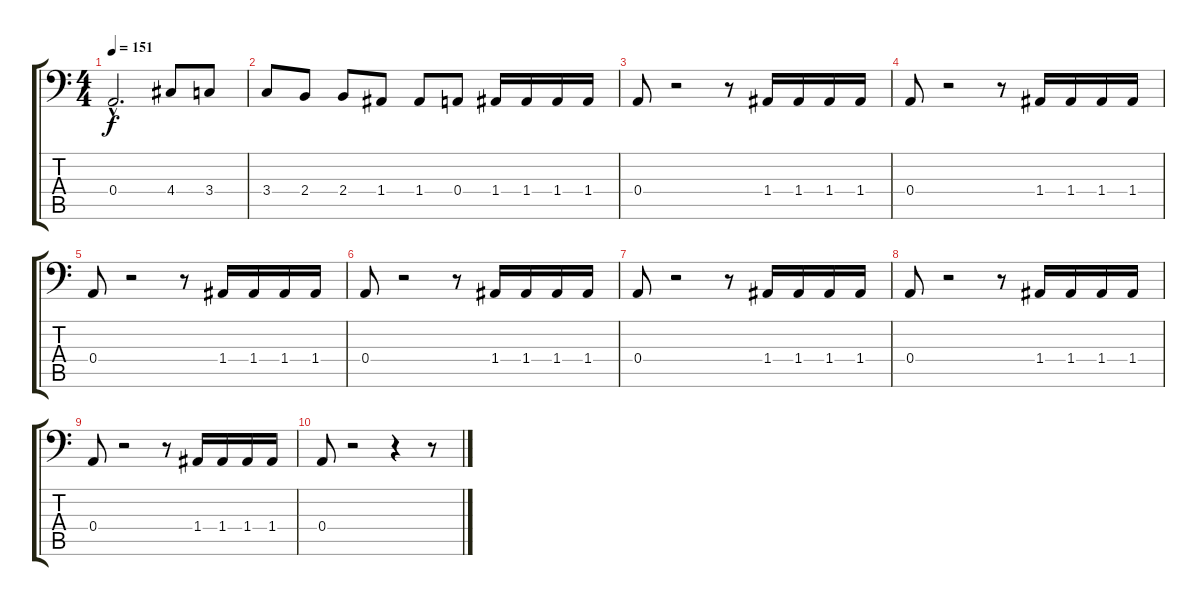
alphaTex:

\track "" {instrument slapbass2}
\staff {score tabs}
\tuning (B2 G2 D2 A1 E1 A0) {hide}
\ts (4 4)
\tempo 151
\clef f4
\ks c
0.4{hac t}.2{d dy f} 4.4.8 3.4.8 |
3.4.8 2.4.8 2.4.8 1.4.8 1.4.8 0.4.8 1.4.16 1.4.16 1.4.16 1.4.16 |
0.4.8 r.2 r.8 1.4.16 1.4.16 1.4.16 1.4.16 |
0.4.8 r.2 r.8 1.4.16 1.4.16 1.4.16 1.4.16 |
0.4.8 r.2 r.8 1.4.16 1.4.16 1.4.16 1.4.16 |
0.4.8 r.2 r.8 1.4.16 1.4.16 1.4.16 1.4.16 |
0.4.8 r.2 r.8 1.4.16 1.4.16 1.4.16 1.4.16 |
0.4.8 r.2 r.8 1.4.16 1.4.16 1.4.16 1.4.16 |
0.4.8 r.2 r.8 1.4.16 1.4.16 1.4.16 1.4.16 |
0.4.8 r.2 r.4 r.8
